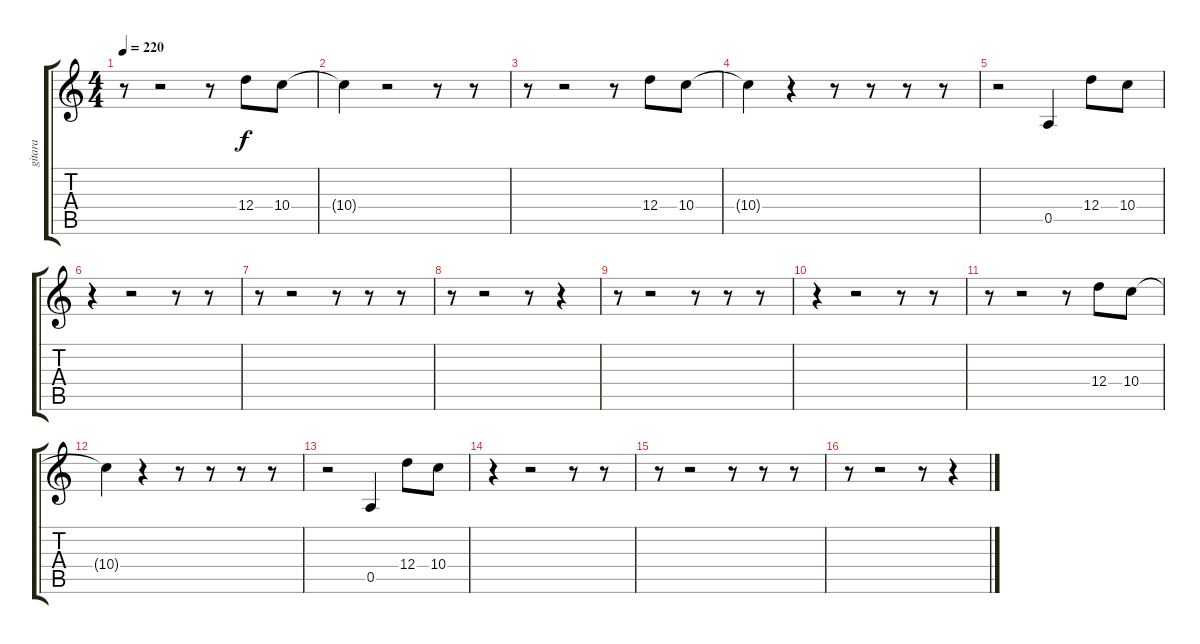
\track ("gitara" "gitara") {instrument acousticguitarnylon}
\staff {score tabs}
\tuning (E4 B3 G3 D3 A2 E2) {hide}
\ts (4 4)
\tempo 220
\clef g2
\ks c
r.8{dy f} r.2 r.8 12.4.8 10.4.8 |
10.4{t}.4 r.2 r.8 r.8 |
r.8 r.2 r.8 12.4.8 10.4.8 |
10.4{t}.4 r.4 r.8 r.8 r.8 r.8 |
r.2 0.5.4 12.4.8 10.4.8 |
r.4 r.2 r.8 r.8 |
r.8 r.2 r.8 r.8 r.8 |
r.8 r.2 r.8 r.4 |
r.8 r.2 r.8 r.8 r.8 |
r.4 r.2 r.8 r.8 |
r.8 r.2 r.8 12.4.8 10.4.8 |
10.4{t}.4 r.4 r.8 r.8 r.8 r.8 |
r.2 0.5.4 12.4.8 10.4.8 |
r.4 r.2 r.8 r.8 |
r.8 r.2 r.8 r.8 r.8 |
r.8 r.2 r.8 r.4
